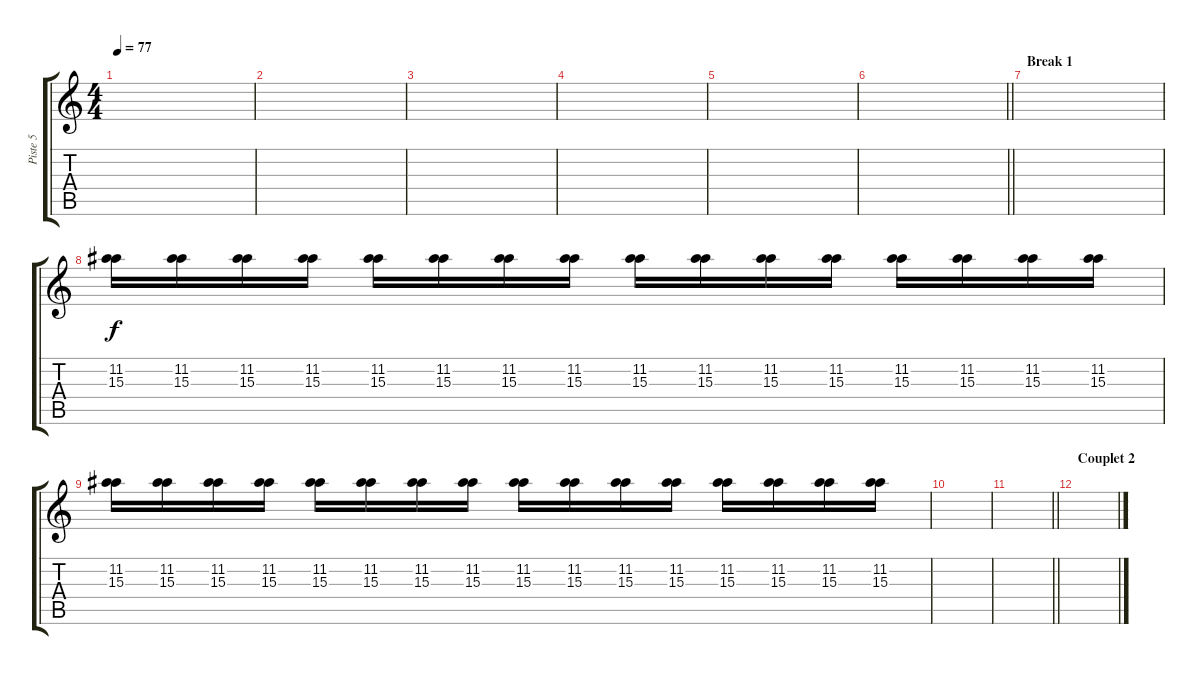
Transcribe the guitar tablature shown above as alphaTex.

\track ("Piste 5" "Piste 5") {instrument electricguitarclean}
\staff {score tabs}
\tuning (E4 B3 G3 D3 A2 E2) {hide}
\ts (4 4)
\tempo 77
\clef g2
\ks c
|
|
|
|
|
\barLineRight lightlight
|
\section ("" "Break 1")
|
(11.2 15.3).16 (11.2 15.3).16 (11.2 15.3).16 (11.2 15.3).16 (11.2 15.3).16 (11.2 15.3).16 (11.2 15.3).16 (11.2 15.3).16 (11.2 15.3).16 (11.2 15.3).16 (11.2 15.3).16 (11.2 15.3).16 (11.2 15.3).16 (11.2 15.3).16 (11.2 15.3).16 (11.2 15.3).16 |
(11.2 15.3).16 (11.2 15.3).16 (11.2 15.3).16 (11.2 15.3).16 (11.2 15.3).16 (11.2 15.3).16 (11.2 15.3).16 (11.2 15.3).16 (11.2 15.3).16 (11.2 15.3).16 (11.2 15.3).16 (11.2 15.3).16 (11.2 15.3).16 (11.2 15.3).16 (11.2 15.3).16 (11.2 15.3).16 |
|
\barLineRight lightlight
|
\section ("" "Couplet 2")
